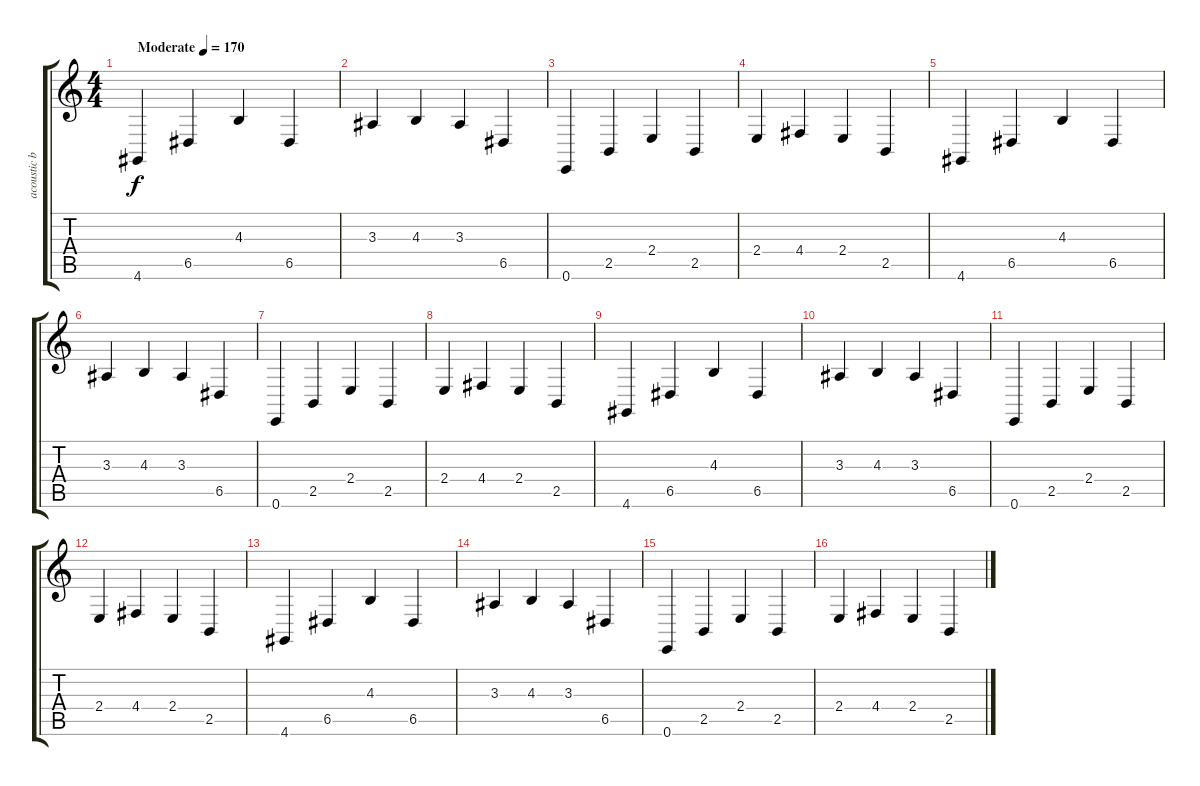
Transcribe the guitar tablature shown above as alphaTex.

\track ("acoustic background" "acoustic b") {instrument brightacousticpiano}
\staff {score tabs}
\tuning (E4 B3 G3 D3 A2 E2) {hide}
\ts (4 4)
\tempo (170 "Moderate")
\clef g2
\ks c
4.6.4{dy f instrument brightacousticpiano} 6.5.4 4.3.4 6.5.4 |
3.3.4 4.3.4 3.3.4 6.5.4 |
0.6.4 2.5.4 2.4.4 2.5.4 |
2.4.4 4.4.4 2.4.4 2.5.4 |
4.6.4 6.5.4 4.3.4 6.5.4 |
3.3.4 4.3.4 3.3.4 6.5.4 |
0.6.4 2.5.4 2.4.4 2.5.4 |
2.4.4 4.4.4 2.4.4 2.5.4 |
4.6.4 6.5.4 4.3.4 6.5.4 |
3.3.4 4.3.4 3.3.4 6.5.4 |
0.6.4 2.5.4 2.4.4 2.5.4 |
2.4.4 4.4.4 2.4.4 2.5.4 |
4.6.4 6.5.4 4.3.4 6.5.4 |
3.3.4 4.3.4 3.3.4 6.5.4 |
0.6.4 2.5.4 2.4.4 2.5.4 |
2.4.4 4.4.4 2.4.4 2.5.4
